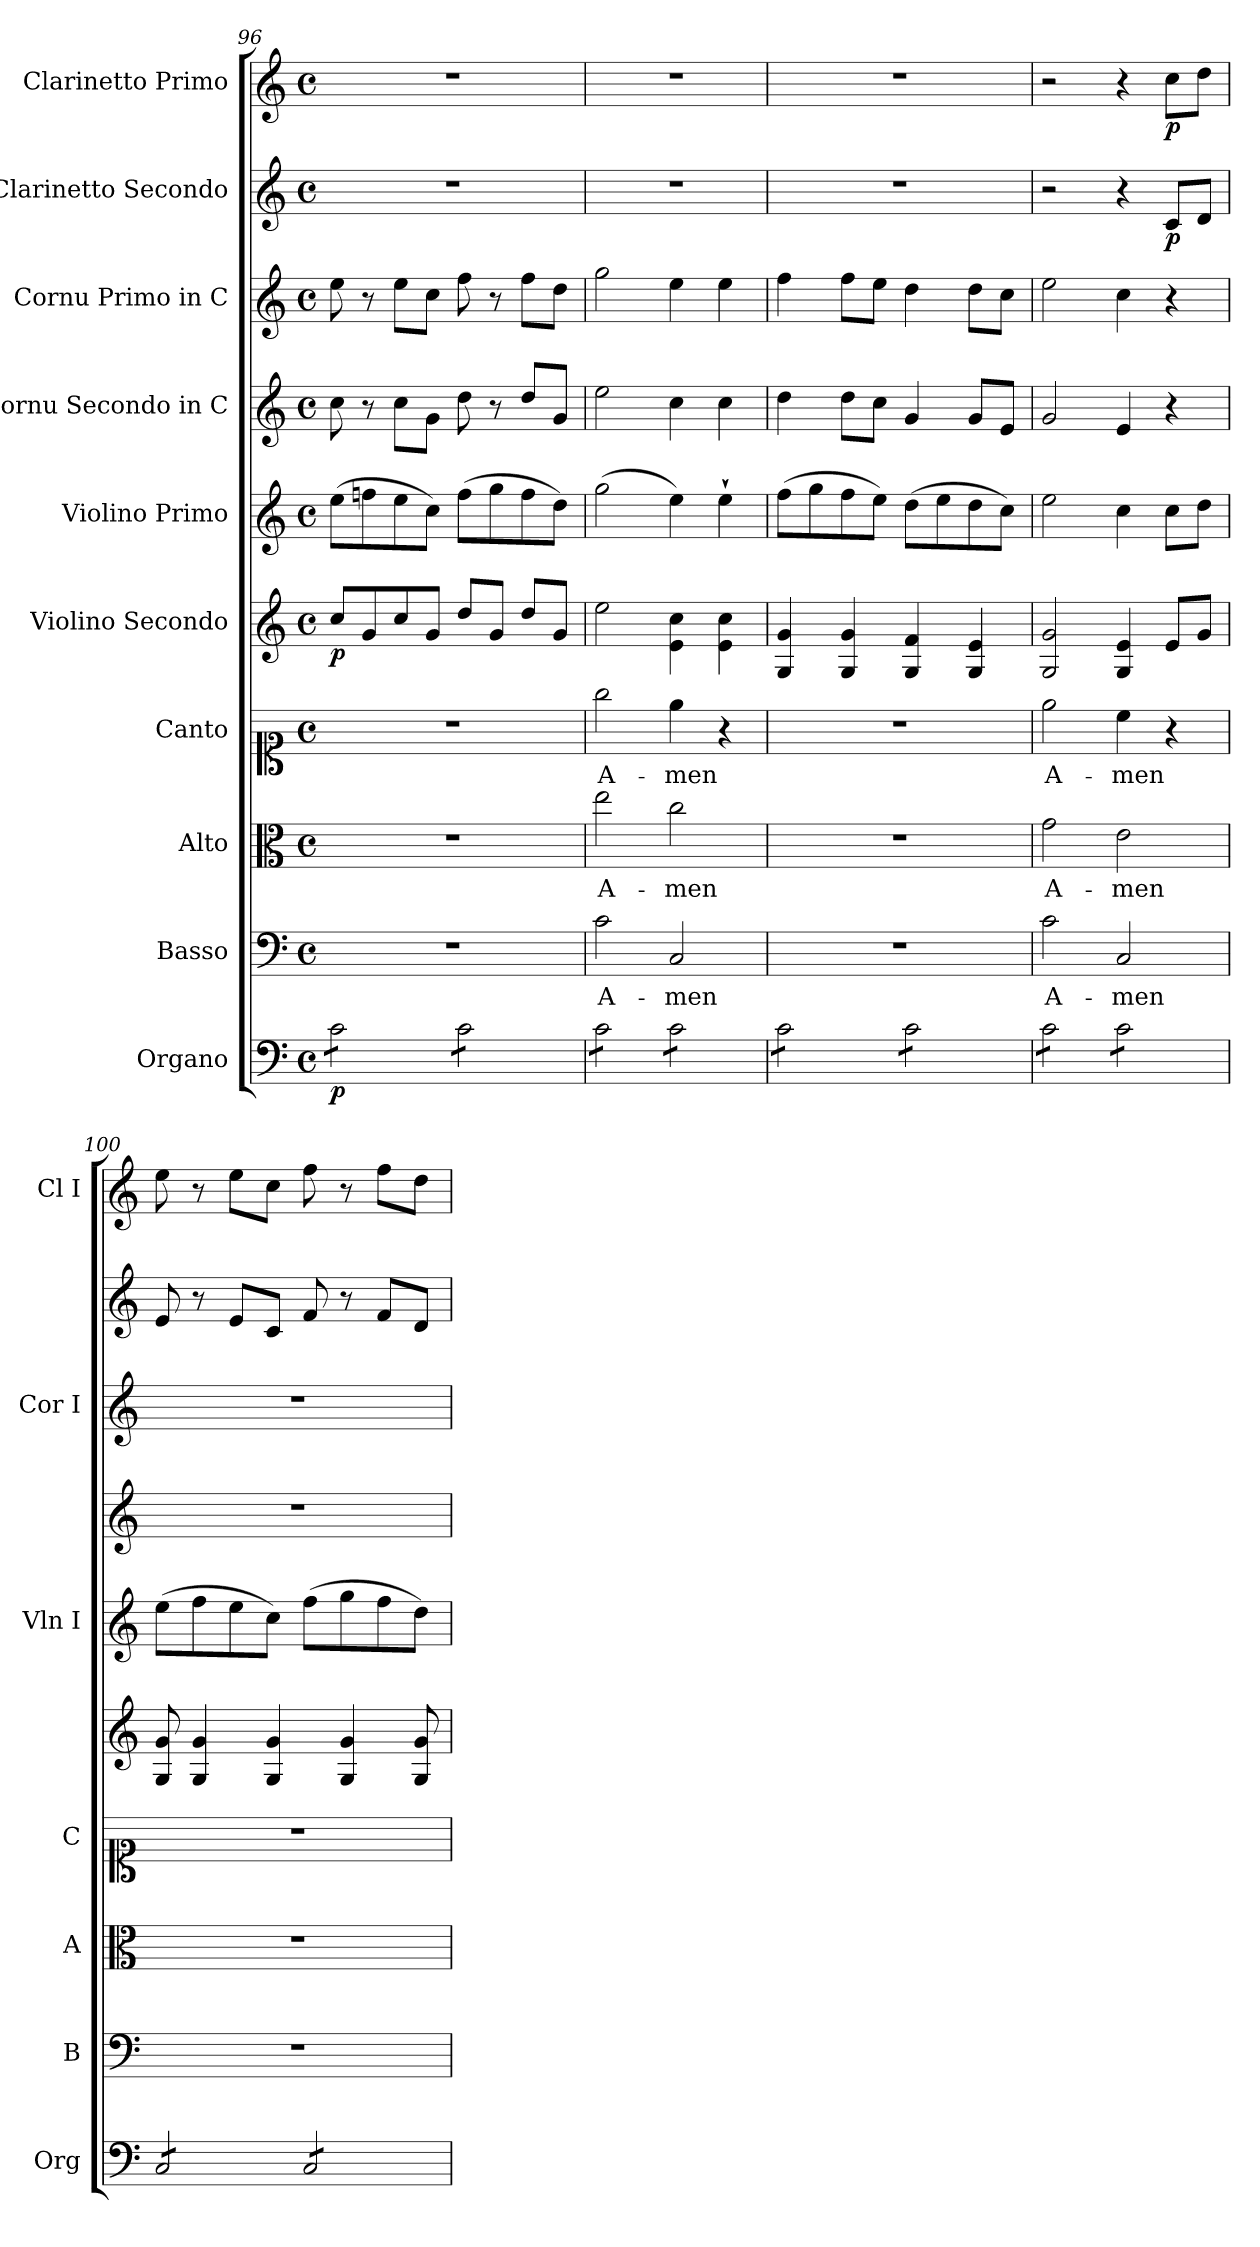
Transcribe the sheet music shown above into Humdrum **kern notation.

**kern	**dynam	**kern	**text	**kern	**text	**kern	**text	**kern	**dynam	**kern	**kern	**kern	**kern	**dynam	**kern	**dynam
*part10	*part10	*part9	*part9	*part8	*part8	*part7	*part7	*part6	*part6	*part5	*part4	*part3	*part2	*part2	*part1	*part1
*staff10	*staff10	*staff9	*staff9	*staff8	*staff8	*staff7	*staff7	*staff6	*staff6	*staff5	*staff4	*staff3	*staff2	*staff2	*staff1	*staff1
*I"Organo	*	*I"Basso	*	*I"Alto	*	*I"Canto	*	*I"Violino Secondo	*	*I"Violino Primo	*I"Cornu Secondo in C	*I"Cornu Primo in C	*I"Clarinetto Secondo	*	*I"Clarinetto Primo	*
*I'Org	*	*I'B	*	*I'A	*	*I'C	*	*	*	*I'Vln I	*	*I'Cor I	*	*	*I'Cl I	*
*clefF4	*	*clefF4	*	*clefC3	*	*clefC1	*	*clefG2	*	*clefG2	*clefG2	*clefG2	*clefG2	*	*clefG2	*
*k[]	*	*k[]	*	*k[]	*	*k[]	*	*k[]	*	*k[]	*k[]	*k[]	*k[]	*	*k[]	*
*M4/4	*	*M4/4	*	*M4/4	*	*M4/4	*	*M4/4	*	*M4/4	*M4/4	*M4/4	*M4/4	*	*M4/4	*
*met(c)	*	*met(c)	*	*met(c)	*	*met(c)	*	*met(c)	*	*met(c)	*met(c)	*met(c)	*met(c)	*	*met(c)	*
=96	=96	=96	=96	=96	=96	=96	=96	=96	=96	=96	=96	=96	=96	=96	=96	=96
!LO:TX:a:t=Solo	!	!	!	!	!	!	!	!	!	!	!	!	!	!	!	!
*tremolo	*	*	*	*	*	*	*	*	*	*	*	*	*	*	*	*
8cL	p	1r	.	1r	.	1r	.	8ccL	p	(>8eeL	8cc	8ee	1r	.	1r	.
8c	.	.	.	.	.	.	.	8g	.	8ffn	8r	8r	.	.	.	.
8c	.	.	.	.	.	.	.	8cc	.	8ee	8cc\L	8eeL	.	.	.	.
8cJ	.	.	.	.	.	.	.	8gJ	.	8ccJ)	8gJ	8ccJ	.	.	.	.
8cL	.	.	.	.	.	.	.	8dd\L	.	(>8ffL	8dd	8ff	.	.	.	.
8c	.	.	.	.	.	.	.	8g/J	.	8gg	8r	8r	.	.	.	.
8c	.	.	.	.	.	.	.	8dd\L	.	8ff	8dd\L	8ffL	.	.	.	.
8cJ	.	.	.	.	.	.	.	8g/J	.	8ddJ)	8g/J	8ddJ	.	.	.	.
=97	=97	=97	=97	=97	=97	=97	=97	=97	=97	=97	=97	=97	=97	=97	=97	=97
8cL	.	2c	A-	2ee	A-	2gg	A-	2ee	.	(>2gg	2ee	2gg	1r	.	1r	.
8c	.	.	.	.	.	.	.	.	.	.	.	.	.	.	.	.
8c	.	.	.	.	.	.	.	.	.	.	.	.	.	.	.	.
8cJ	.	.	.	.	.	.	.	.	.	.	.	.	.	.	.	.
8cL	.	2C	-men	2cc	-men	4ee	-men	4e\ 4cc\	.	4ee)	4cc	4ee	.	.	.	.
8c	.	.	.	.	.	.	.	.	.	.	.	.	.	.	.	.
8c	.	.	.	.	.	4r	.	4e\ 4cc\	.	4ee`	4cc	4ee	.	.	.	.
8cJ	.	.	.	.	.	.	.	.	.	.	.	.	.	.	.	.
=98	=98	=98	=98	=98	=98	=98	=98	=98	=98	=98	=98	=98	=98	=98	=98	=98
8cL	.	1r	.	1r	.	1r	.	4G 4g	.	(>8ffL	4dd	4ff	1r	.	1r	.
8c	.	.	.	.	.	.	.	.	.	8gg	.	.	.	.	.	.
8c	.	.	.	.	.	.	.	4G 4g	.	8ff	8ddL	8ffL	.	.	.	.
8cJ	.	.	.	.	.	.	.	.	.	8eeJ)	8ccJ	8eeJ	.	.	.	.
8cL	.	.	.	.	.	.	.	4G 4f	.	(>8ddL	4g	4dd	.	.	.	.
8c	.	.	.	.	.	.	.	.	.	8ee	.	.	.	.	.	.
8c	.	.	.	.	.	.	.	4G 4e	.	8dd	8gL	8ddL	.	.	.	.
8cJ	.	.	.	.	.	.	.	.	.	8ccJ)	8eJ	8ccJ	.	.	.	.
=99	=99	=99	=99	=99	=99	=99	=99	=99	=99	=99	=99	=99	=99	=99	=99	=99
8cL	.	2c	A-	2g	A-	2ee	A-	2G 2g	.	2ee	2g	2ee	2r	.	2r	.
8c	.	.	.	.	.	.	.	.	.	.	.	.	.	.	.	.
8c	.	.	.	.	.	.	.	.	.	.	.	.	.	.	.	.
8cJ	.	.	.	.	.	.	.	.	.	.	.	.	.	.	.	.
8cL	.	2C	-men	2e	-men	4cc	-men	4G 4e	.	4cc	4e	4cc	4r	.	4r	.
8c	.	.	.	.	.	.	.	.	.	.	.	.	.	.	.	.
8c	.	.	.	.	.	4r	.	8eL	.	8ccL	4r	4r	8cL	p	8ccL	p
8cJ	.	.	.	.	.	.	.	8gJ	.	8ddJ	.	.	8dJ	.	8ddJ	.
=100	=100	=100	=100	=100	=100	=100	=100	=100	=100	=100	=100	=100	=100	=100	=100	=100
8CL	.	1r	.	1r	.	1r	.	8G 8g	.	(>8eeL	1r	1r	8e	.	8ee	.
8C	.	.	.	.	.	.	.	4G 4g	.	8ff	.	.	8r	.	8r	.
8C	.	.	.	.	.	.	.	.	.	8ee	.	.	8eL	.	8eeL	.
8CJ	.	.	.	.	.	.	.	4G 4g	.	8ccJ)	.	.	8cJ	.	8ccJ	.
8CL	.	.	.	.	.	.	.	.	.	(>8ffL	.	.	8f	.	8ff	.
8C	.	.	.	.	.	.	.	4G 4g	.	8gg	.	.	8r	.	8r	.
8C	.	.	.	.	.	.	.	.	.	8ff	.	.	8fL	.	8ffL	.
8CJ	.	.	.	.	.	.	.	8G 8g	.	8ddJ)	.	.	8dJ	.	8ddJ	.
*Xtremolo	*	*	*	*	*	*	*	*	*	*	*	*	*	*	*	*
=	=	=	=	=	=	=	=	=	=	=	=	=	=	=	=	=
*-	*-	*-	*-	*-	*-	*-	*-	*-	*-	*-	*-	*-	*-	*-	*-	*-
